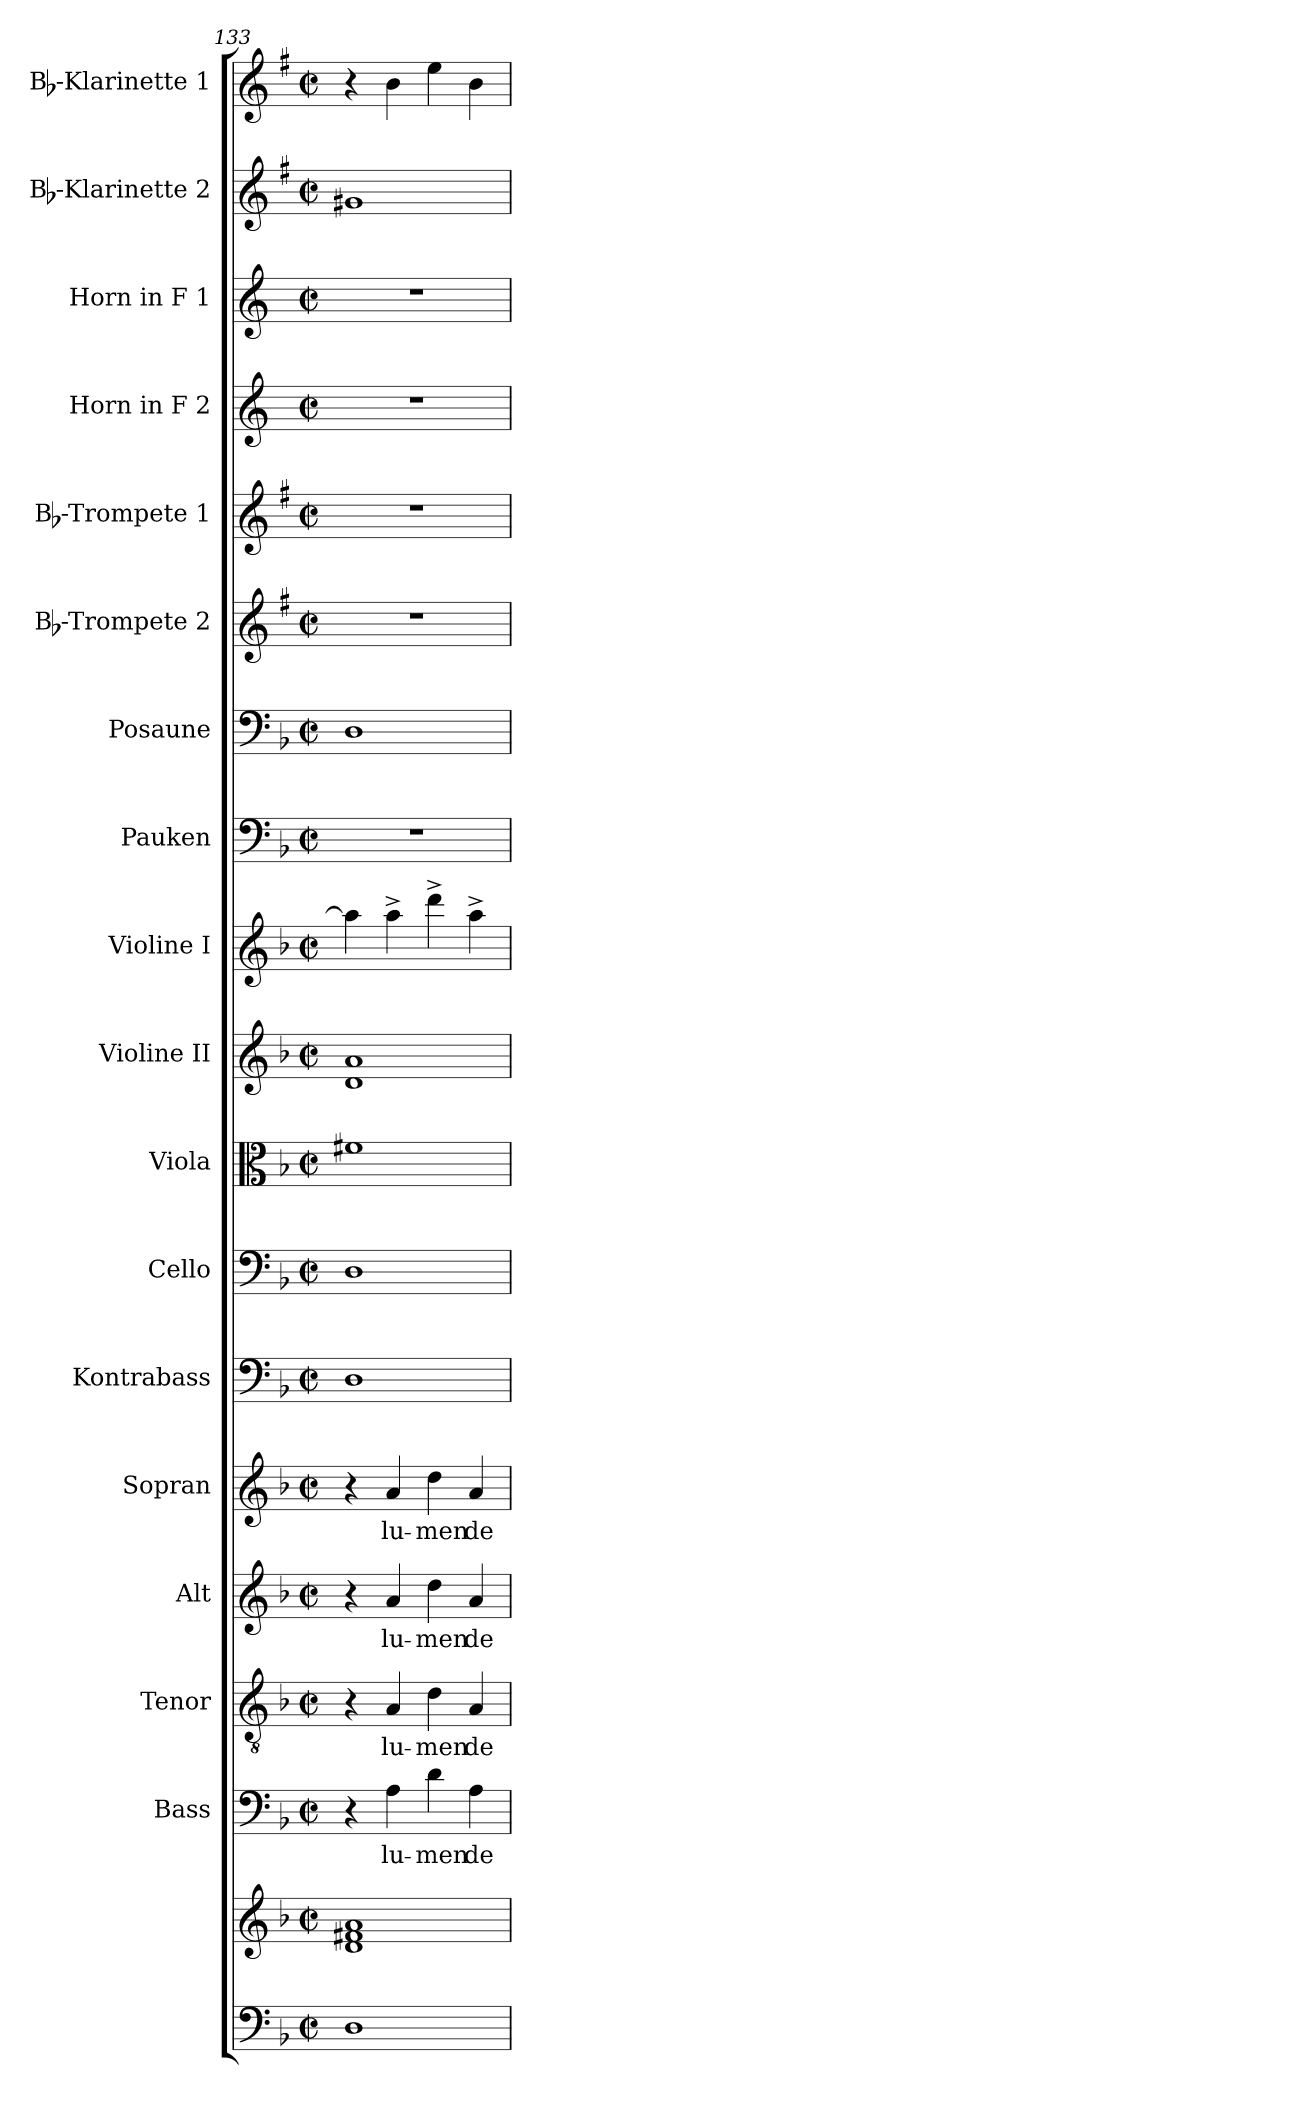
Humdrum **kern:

**kern	**kern	**kern	**text	**kern	**text	**kern	**text	**kern	**text	**kern	**kern	**kern	**kern	**kern	**kern	**kern	**kern	**kern	**kern	**kern	**kern	**kern
*part18	*part18	*part17	*part17	*part16	*part16	*part15	*part15	*part14	*part14	*part13	*part12	*part11	*part10	*part9	*part8	*part7	*part6	*part5	*part4	*part3	*part2	*part1
*staff19	*staff18	*staff17	*staff17	*staff16	*staff16	*staff15	*staff15	*staff14	*staff14	*staff13	*staff12	*staff11	*staff10	*staff9	*staff8	*staff7	*staff6	*staff5	*staff4	*staff3	*staff2	*staff1
*	*	*I"Bass	*	*I"Tenor	*	*I"Alt	*	*I"Sopran	*	*I"Kontrabass	*I"Cello	*I"Viola	*I"Violine II	*I"Violine I	*I"Pauken	*I"Posaune	*I"Bb-Trompete 2	*I"Bb-Trompete 1	*I"Horn in F 2	*I"Horn in F 1	*I"Bb-Klarinette 2	*I"Bb-Klarinette 1
*	*	*I'B.	*	*I'T.	*	*I'A.	*	*I'S.	*	*I'Kb.	*	*I'Vla.	*I'Vl. II	*I'Vl. I	*I'Pk.	*I'Pos.	*I'Bb Trp. 2	*I'Bb Trp. 1	*	*	*I'Bb Kl. 2	*I'Bb Kl. 1
*clefF4	*clefG2	*clefF4	*	*clefGv2	*	*clefG2	*	*clefG2	*	*clefF4	*clefF4	*clefC3	*clefG2	*clefG2	*clefF4	*clefF4	*clefG2	*clefG2	*clefG2	*clefG2	*clefG2	*clefG2
*	*	*	*	*	*	*	*	*	*	*ITrd7c12	*	*	*	*	*	*	*ITrd1c2	*ITrd1c2	*ITrd4c7	*ITrd4c7	*ITrd1c2	*ITrd1c2
*k[b-]	*k[b-]	*k[b-]	*	*k[b-]	*	*k[b-]	*	*k[b-]	*	*k[b-]	*k[b-]	*k[b-]	*k[b-]	*k[b-]	*k[b-]	*k[b-]	*k[b-]	*k[b-]	*k[b-]	*k[b-]	*k[b-]	*k[b-]
*F:	*F:	*F:	*	*F:	*	*F:	*	*F:	*	*F:	*F:	*F:	*F:	*F:	*F:	*F:	*F:	*F:	*F:	*F:	*F:	*F:
*M2/2	*M2/2	*M2/2	*	*M2/2	*	*M2/2	*	*M2/2	*	*M2/2	*M2/2	*M2/2	*M2/2	*M2/2	*M2/2	*M2/2	*M2/2	*M2/2	*M2/2	*M2/2	*M2/2	*M2/2
*met(c|)	*met(c|)	*met(c|)	*	*met(c|)	*	*met(c|)	*	*met(c|)	*	*met(c|)	*met(c|)	*met(c|)	*met(c|)	*met(c|)	*met(c|)	*met(c|)	*met(c|)	*met(c|)	*met(c|)	*met(c|)	*met(c|)	*met(c|)
=133	=133	=133	=133	=133	=133	=133	=133	=133	=133	=133	=133	=133	=133	=133	=133	=133	=133	=133	=133	=133	=133	=133
*	*^	*	*	*	*	*	*	*	*	*	*	*	*	*	*	*	*	*	*	*	*	*
1D	1f#X 1a	1d	4r	.	4r	.	4r	.	4r	.	1DD	1D	1f#X	1d 1a	4aa\]	1r	1D	1r	1r	1r	1r	1f#X	4r
!	!	!	!	!LO:LY:b	!	!LO:LY:b	!	!LO:LY:b	!	!LO:LY:b	!	!	!	!	!	!	!	!	!	!	!	!	!
.	.	.	4A\	lu-	4A/	lu-	4a/	lu-	4a/	lu-	.	.	.	.	4aa^>\	.	.	.	.	.	.	.	4a\
!	!	!	!	!LO:LY:b	!	!LO:LY:b	!	!LO:LY:b	!	!LO:LY:b	!	!	!	!	!	!	!	!	!	!	!	!	!
.	.	.	4d\	-men	4d\	-men	4dd\	-men	4dd\	-men	.	.	.	.	4ddd^>\	.	.	.	.	.	.	.	4dd\
!	!	!	!	!LO:LY:b	!	!LO:LY:b	!	!LO:LY:b	!	!LO:LY:b	!	!	!	!	!	!	!	!	!	!	!	!	!
.	.	.	4A\	de	4A/	de	4a/	de	4a/	de	.	.	.	.	4aa^>\	.	.	.	.	.	.	.	4a\
*	*v	*v	*	*	*	*	*	*	*	*	*	*	*	*	*	*	*	*	*	*	*	*	*
=	=	=	=	=	=	=	=	=	=	=	=	=	=	=	=	=	=	=	=	=	=	=
*-	*-	*-	*-	*-	*-	*-	*-	*-	*-	*-	*-	*-	*-	*-	*-	*-	*-	*-	*-	*-	*-	*-
